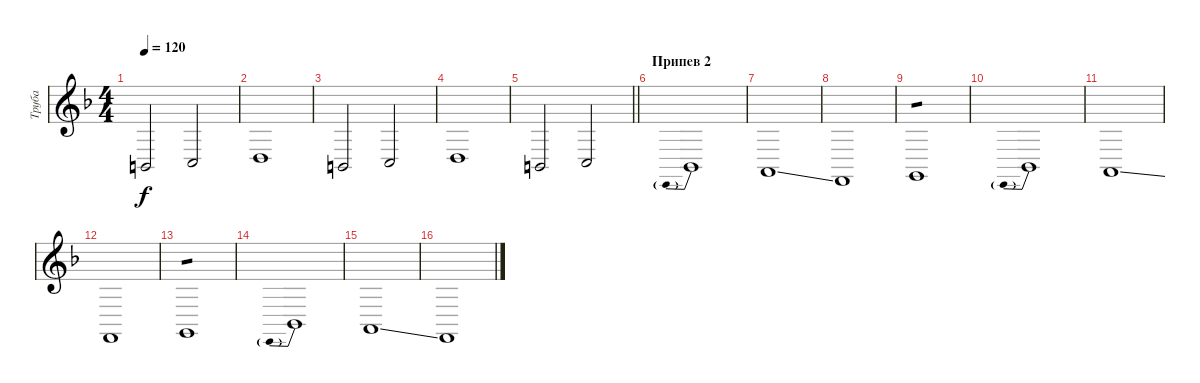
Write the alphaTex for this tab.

\track ("Труба" "Труба") {instrument trumpet}
\staff {score}
\tuning (E4 B3 G3 D3 A2 E2) {hide}
\ts (4 4)
\tempo 120
\clef g2
\ks f
2.5{be (custom 0 0 15 8 31 4 60 4)}.2{dy f} 3.5.2 |
5.5.1 |
2.5{be (custom 0 0 15 8 31 4 60 4)}.2 3.5.2 |
5.5.1 |
\barLineRight lightlight
2.5{be (custom 0 0 15 8 31 4 60 4)}.2 3.5.2 |
\section ("" "Припев 2")
0.6{be (prebend 0 12 60 12)}.1 |
5.6{ss}.1 |
1.6.1 |
3.6.1{tp 1} |
0.6{be (prebend 0 12 60 12)}.1 |
5.6{ss}.1 |
1.6.1 |
3.6.1{tp 1} |
0.6{be (prebend 0 12 60 12)}.1 |
5.6{ss}.1 |
1.6{ss}.1
